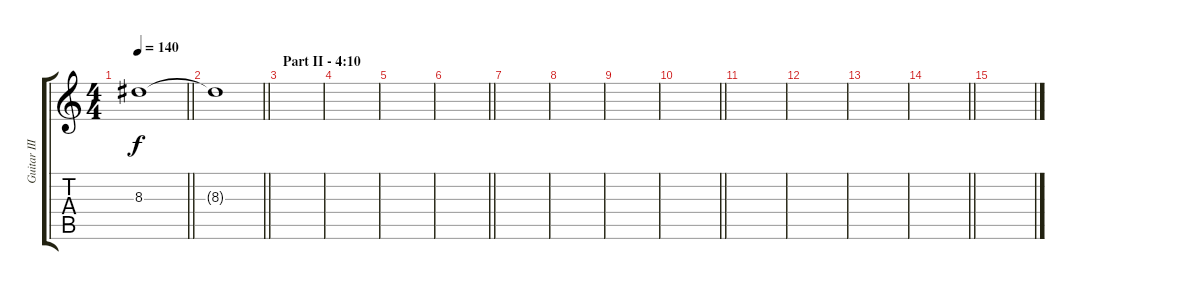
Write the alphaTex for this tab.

\track ("Guitar III" "Guitar III") {instrument acousticguitarnylon}
\staff {score tabs}
\tuning (E4 B3 G3 D3 A2 E2) {hide}
\ts (4 4)
\tempo 140
\clef g2
\barLineRight lightlight
\ks c
8.3.1{dy f} |
\section ("" "")
\barLineRight lightlight
8.3{t}.1 |
\section ("" "Part II - 4:10")
|
|
|
\barLineRight lightlight
|
\section ("" "")
|
|
|
\barLineRight lightlight
|
\section ("" "")
|
|
|
\barLineRight lightlight
|
\section ("" "")
